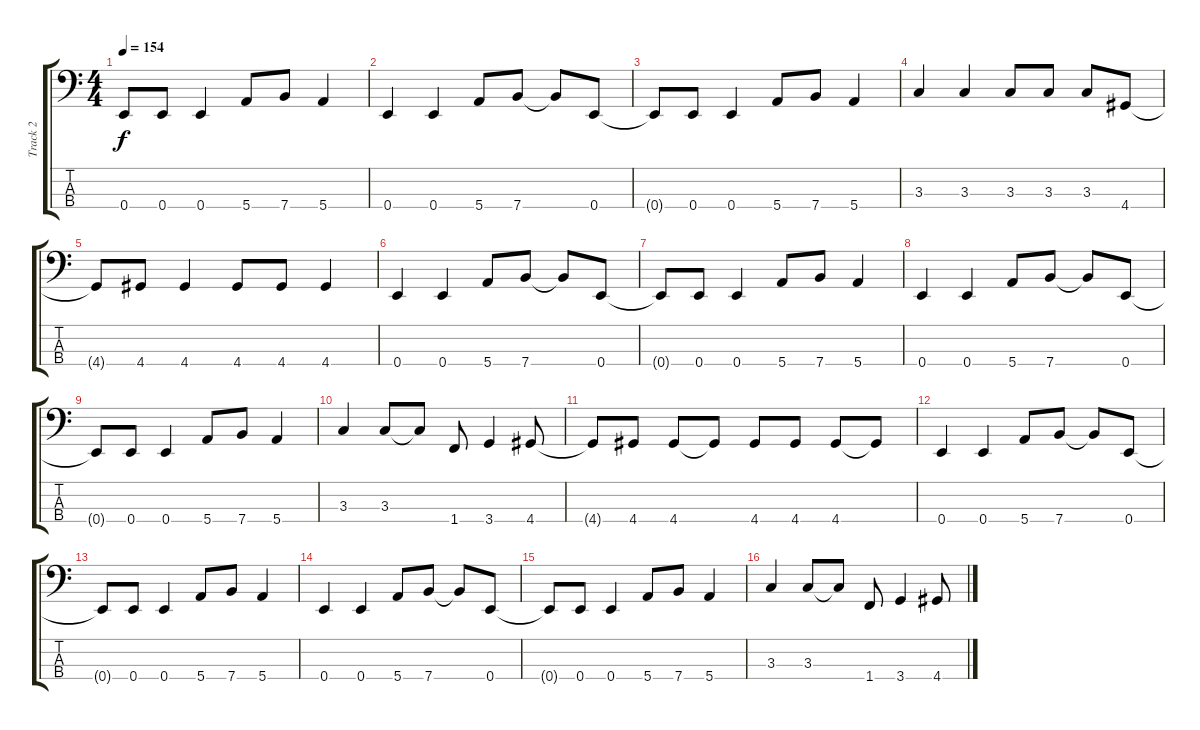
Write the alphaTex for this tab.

\track ("Track 2" "Track 2") {instrument electricbassfinger}
\staff {score tabs}
\tuning (G2 D2 A1 E1) {hide}
\ts (4 4)
\tempo 154
\clef f4
\ks c
0.4{t}.8{dy f} 0.4.8 0.4.4 5.4.8 7.4.8 5.4.4 |
0.4.4 0.4.4 5.4.8 7.4.8 7.4{t}.8 0.4.8 |
0.4{t}.8 0.4.8 0.4.4 5.4.8 7.4.8 5.4.4 |
3.3.4 3.3.4 3.3.8 3.3.8 3.3.8 4.4.8 |
4.4{t}.8 4.4.8 4.4.4 4.4.8 4.4.8 4.4.4 |
0.4.4 0.4.4 5.4.8 7.4.8 7.4{t}.8 0.4.8 |
0.4{t}.8 0.4.8 0.4.4 5.4.8 7.4.8 5.4.4 |
0.4.4 0.4.4 5.4.8 7.4.8 7.4{t}.8 0.4.8 |
0.4{t}.8 0.4.8 0.4.4 5.4.8 7.4.8 5.4.4 |
3.3.4 3.3.8 3.3{t}.8 1.4.8 3.4.4 4.4.8 |
4.4{t}.8 4.4.8 4.4.8 4.4{t}.8 4.4.8 4.4.8 4.4.8 4.4{t}.8 |
0.4.4 0.4.4 5.4.8 7.4.8 7.4{t}.8 0.4.8 |
0.4{t}.8 0.4.8 0.4.4 5.4.8 7.4.8 5.4.4 |
0.4.4 0.4.4 5.4.8 7.4.8 7.4{t}.8 0.4.8 |
0.4{t}.8 0.4.8 0.4.4 5.4.8 7.4.8 5.4.4 |
3.3.4 3.3.8 3.3{t}.8 1.4.8 3.4.4 4.4.8
